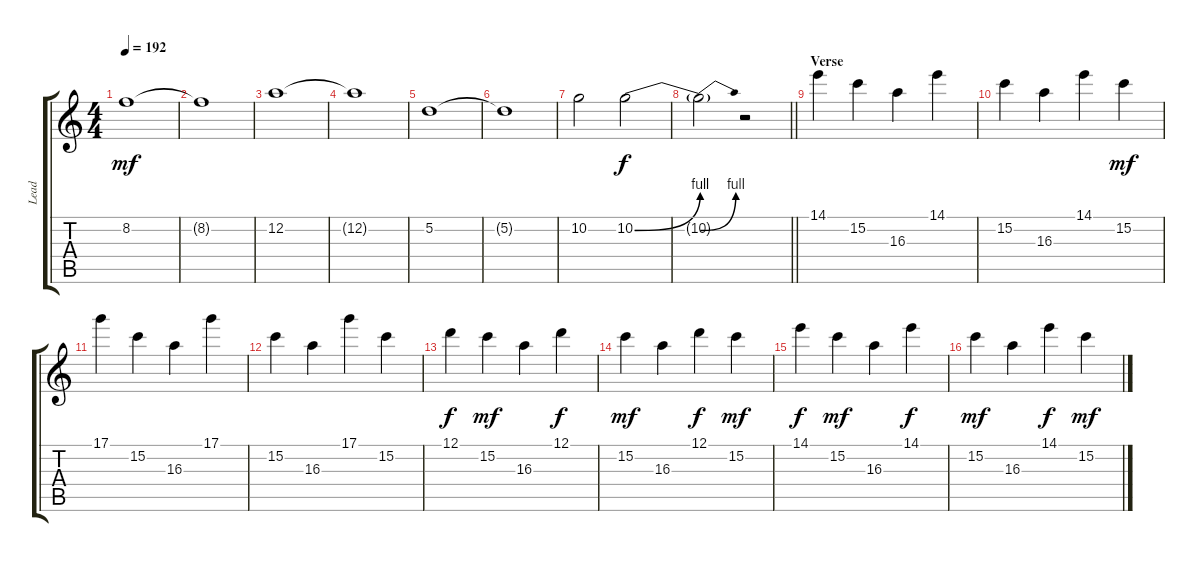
\track ("Lead" "Lead") {instrument distortionguitar}
\staff {score tabs}
\tuning (D4 A3 F3 C3 G2 C2) {hide}
\ts (4 4)
\tempo 192
\clef g2
\ks c
8.2.1{dy mf} |
8.2{t}.1 |
12.2.1 |
12.2{t}.1 |
5.2.1 |
5.2{t}.1 |
10.2.2 10.2{be (bend 0 0 60 4)}.2{dy f} |
\barLineRight lightlight
10.2{be (bend 0 0 60 4) t}.2 r.2 |
\section ("" "Verse")
14.1.4 15.2.4 16.3.4 14.1.4 |
15.2.4 16.3.4 14.1.4 15.2.4{dy mf} |
17.1.4 15.2.4 16.3.4 17.1.4 |
15.2.4 16.3.4 17.1.4 15.2.4 |
12.1.4{dy f} 15.2.4{dy mf} 16.3.4 12.1.4{dy f} |
15.2.4{dy mf} 16.3.4 12.1.4{dy f} 15.2.4{dy mf} |
14.1.4{dy f} 15.2.4{dy mf} 16.3.4 14.1.4{dy f} |
15.2.4{dy mf} 16.3.4 14.1.4{dy f} 15.2.4{dy mf}
